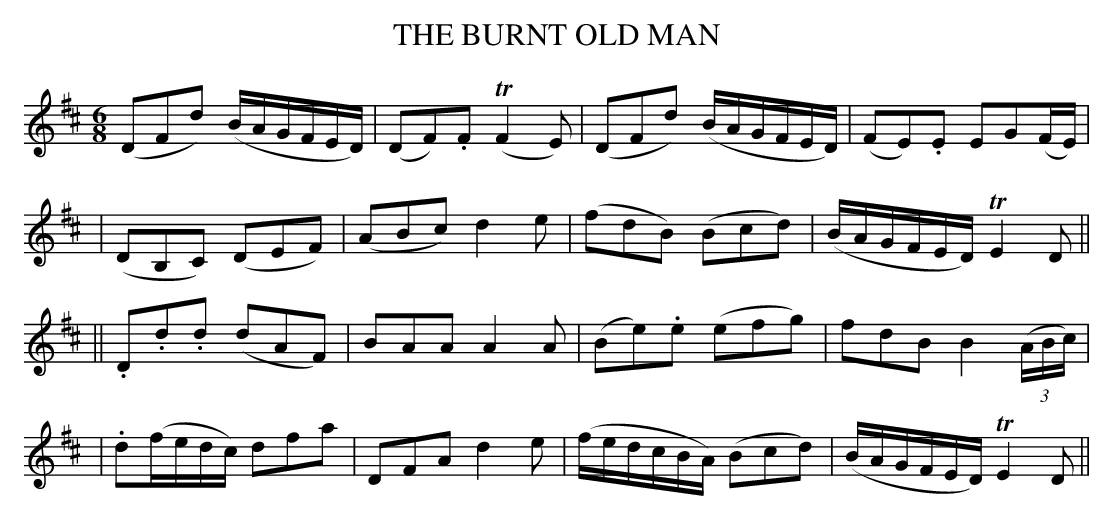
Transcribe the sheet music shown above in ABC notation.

X:1
T: THE BURNT OLD MAN
M: 6/8
L: 1/8
K: D
(DFd) (B/A/G/F/E/D/) | (DF).F (TF2E) | (DFd) (B/A/G/F/E/D/) | (FE).E EG(F/E/) |
| (DB,C) (DEF) | (ABc) d2e | (fdB) (Bcd) | (B/A/G/F/E/D/) TE2D ||
|| .D.d.d (dAF) | BAA A2A | (Be).e (efg) | fdB B2 ((3A/B/c/) |
| .d(f/e/d/c/) dfa | DFA d2e | (f/e/d/c/B/A/) (Bcd) | (B/A/G/F/E/D/) TE2D ||
